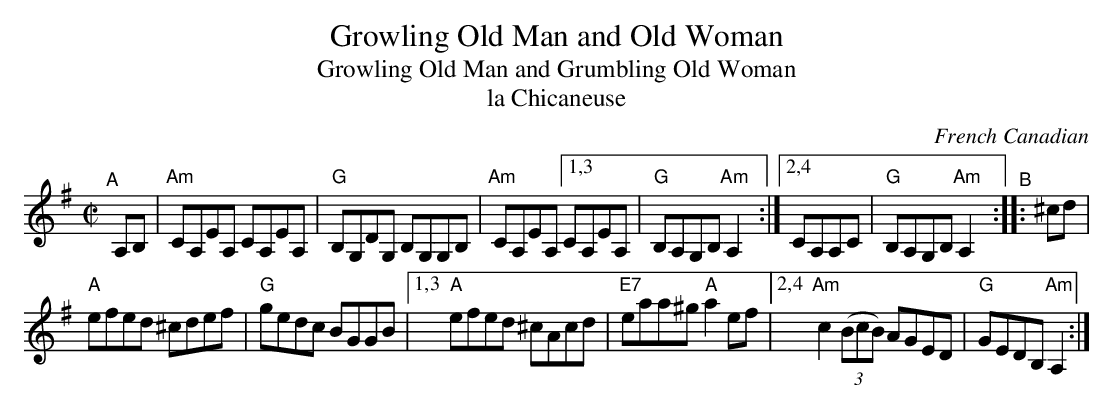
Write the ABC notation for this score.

X:1
T: Growling Old Man and Old Woman
T: Growling Old Man and Grumbling Old Woman
T: la Chicaneuse
C: French Canadian
M: C|
L: 1/8
K: Ador
"^A"[|] A,B, |\
"Am"CA,EA, CA,EA, | "G"B,G,DG, B,G,G,B, | "Am"CA,EA, \
[1,3 CA,EA, | "G"B,A,G,B, "Am"A,2 :|\
[2,4 CA,A,C | "G"B,A,G,B, "Am"A,2 \
"^B":: ^cd |
"A"efed ^cdef | "G"gedc BGGB |\
[1,3 "A"efed ^cAcd | "E7"eaa^g "A"a2ef |\
[2,4 "Am"c2 ((3BcB) AGED | "G"GEDB, "Am"A,2 :|
